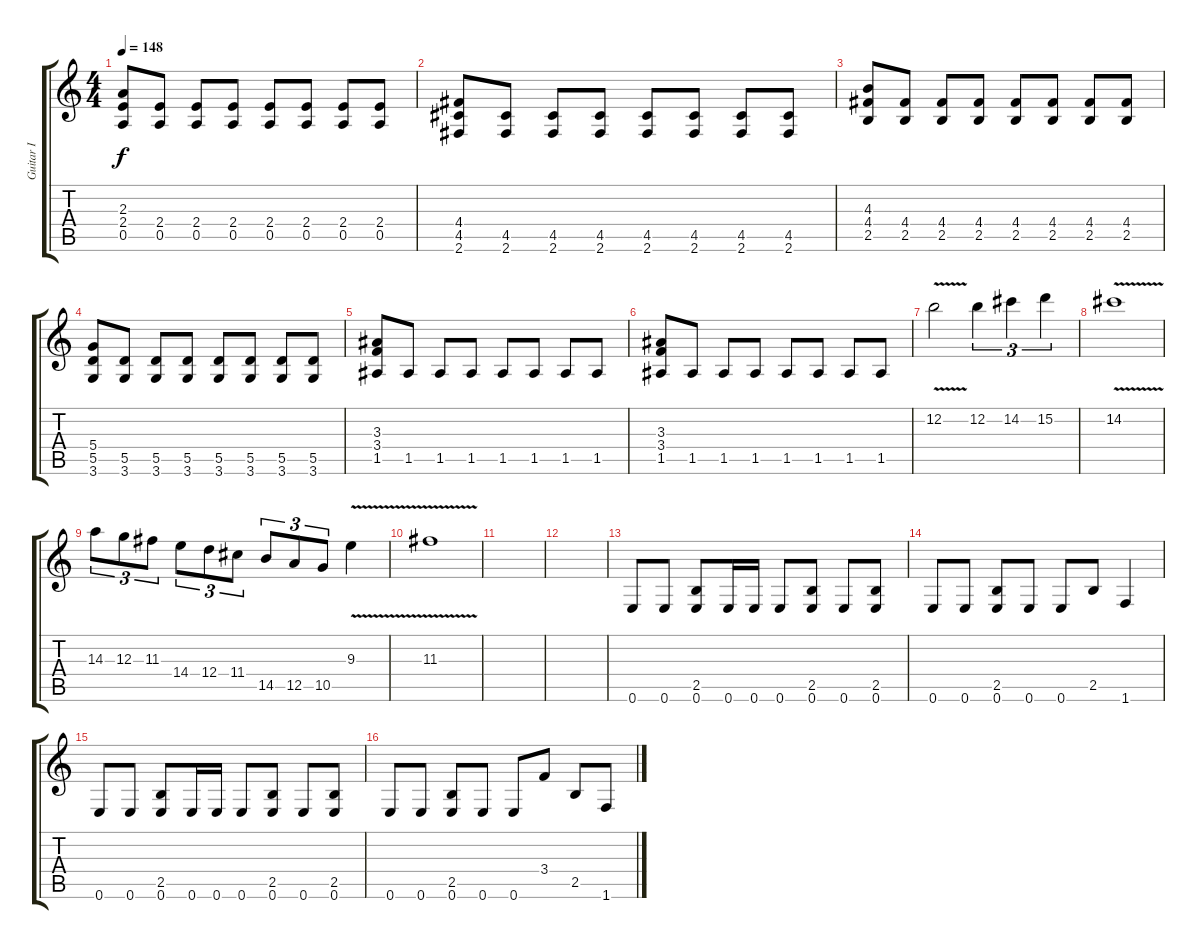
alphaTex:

\track ("Guitar I" "Guitar I") {instrument distortionguitar}
\staff {score tabs}
\tuning (E4 B3 G3 D3 A2 E2) {hide}
\ts (4 4)
\tempo 148
\clef g2
\ks c
(2.3 2.4 0.5).8{dy f} (2.4 0.5).8 (2.4 0.5).8 (2.4 0.5).8 (2.4 0.5).8 (2.4 0.5).8 (2.4 0.5).8 (2.4 0.5).8 |
(4.4 4.5 2.6).8 (4.5 2.6).8 (4.5 2.6).8 (4.5 2.6).8 (4.5 2.6).8 (4.5 2.6).8 (4.5 2.6).8 (4.5 2.6).8 |
(4.3 4.4 2.5).8 (4.4 2.5).8 (4.4 2.5).8 (4.4 2.5).8 (4.4 2.5).8 (4.4 2.5).8 (4.4 2.5).8 (4.4 2.5).8 |
(5.4 5.5 3.6).8 (5.5 3.6).8 (5.5 3.6).8 (5.5 3.6).8 (5.5 3.6).8 (5.5 3.6).8 (5.5 3.6).8 (5.5 3.6).8 |
(3.3 3.4 1.5).8 1.5.8 1.5.8 1.5.8 1.5.8 1.5.8 1.5.8 1.5.8 |
(3.3 3.4 1.5).8 1.5.8 1.5.8 1.5.8 1.5.8 1.5.8 1.5.8 1.5.8 |
12.2{v}.2{volume 13} 12.2.4{tu (3 2)} 14.2.4{tu (3 2)} 15.2.4{tu (3 2)} |
14.2{v}.1 |
14.3.8{tu (3 2)} 12.3.8{tu (3 2)} 11.3.8{tu (3 2)} 14.4.8{tu (3 2)} 12.4.8{tu (3 2)} 11.4.8{tu (3 2)} 14.5.8{tu (3 2)} 12.5.8{tu (3 2)} 10.5.8{tu (3 2)} 9.3{v}.4 |
11.3{v}.1 |
|
|
0.6.8 0.6.8 (2.5 0.6).8 0.6.16 0.6.16 0.6.8 (2.5 0.6).8 0.6.8 (2.5 0.6).8 |
0.6.8 0.6.8 (2.5 0.6).8 0.6.8 0.6.8 2.5.8 1.6.4 |
0.6.8 0.6.8 (2.5 0.6).8 0.6.16 0.6.16 0.6.8 (2.5 0.6).8 0.6.8 (2.5 0.6).8 |
0.6.8 0.6.8 (2.5 0.6).8 0.6.8 0.6.8 3.4.8 2.5.8 1.6.8
